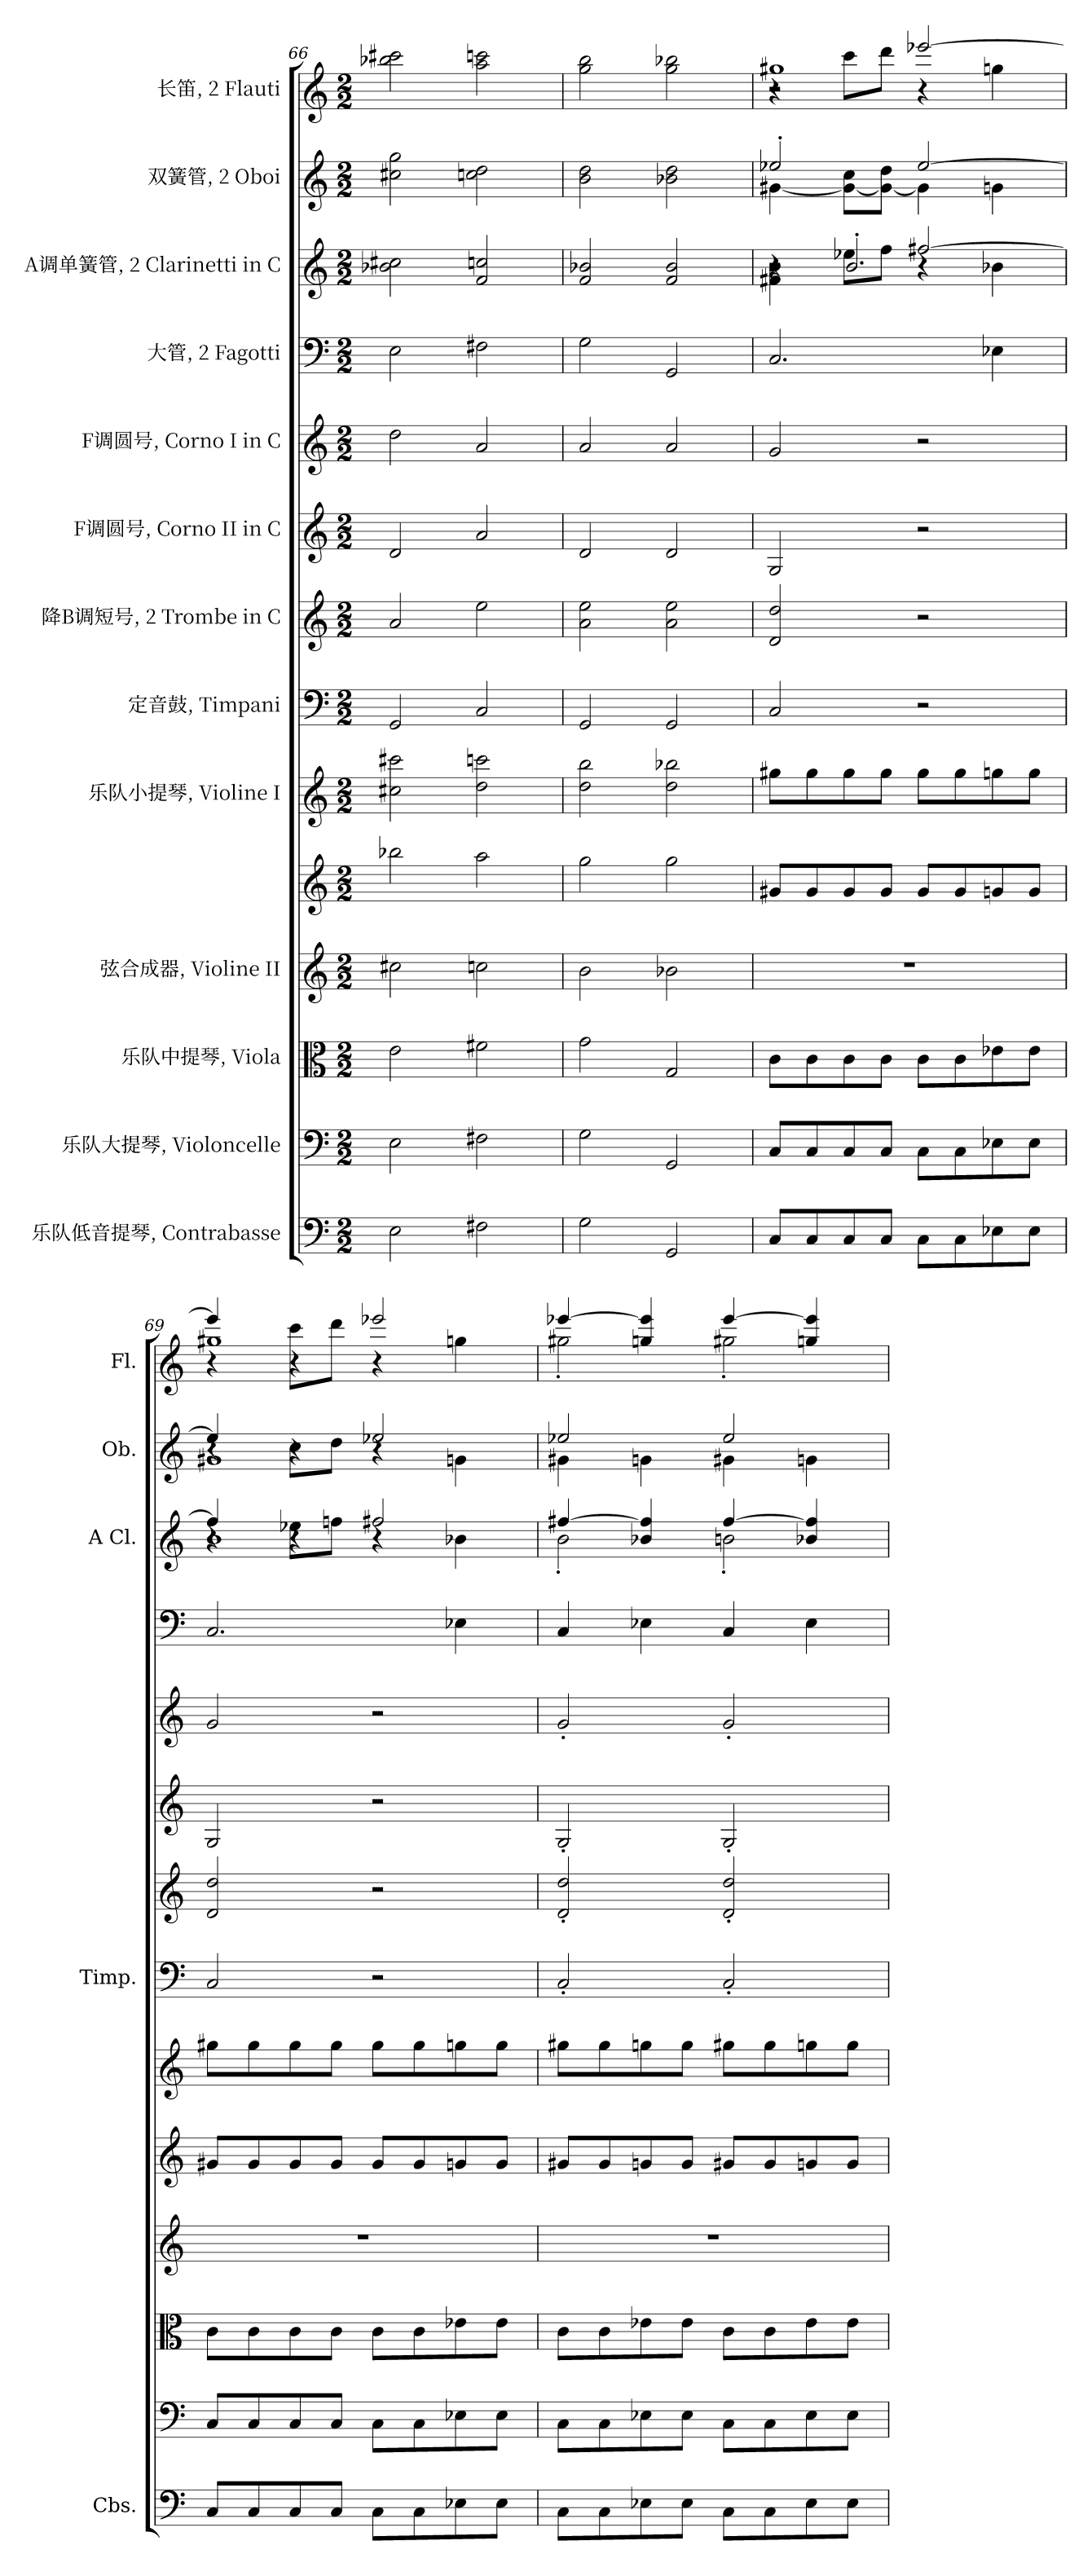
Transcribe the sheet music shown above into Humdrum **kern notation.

**kern	**kern	**kern	**kern	**kern	**kern	**kern	**kern	**kern	**kern	**kern	**kern	**kern	**kern
*part13	*part12	*part11	*part10	*part10	*part9	*part8	*part7	*part6	*part5	*part4	*part3	*part2	*part1
*staff14	*staff13	*staff12	*staff11	*staff10	*staff9	*staff8	*staff7	*staff6	*staff5	*staff4	*staff3	*staff2	*staff1
*I"乐队低音提琴, Contrabasse	*I"乐队大提琴, Violoncelle	*I"乐队中提琴, Viola	*I"弦合成器, Violine II	*	*I"乐队小提琴, Violine I	*I"定音鼓, Timpani	*I"降B调短号, 2 Trombe in C	*I"F调圆号, Corno II in C	*I"F调圆号, Corno I in C	*I"大管, 2 Fagotti	*I"A调单簧管, 2 Clarinetti in C	*I"双簧管, 2 Oboi	*I"长笛, 2 Flauti
*I'Cbs.	*	*	*	*	*	*I'Timp.	*	*	*	*	*I'A Cl.	*I'Ob.	*I'Fl.
*clefF4	*clefF4	*clefC3	*clefG2	*clefG2	*clefG2	*clefF4	*clefG2	*clefG2	*clefG2	*clefF4	*clefG2	*clefG2	*clefG2
*ITrd7c12	*	*	*	*	*	*	*ITrd1c2	*ITrd4c7	*ITrd4c7	*	*ITrd2c3	*	*
*k[]	*k[]	*k[]	*k[]	*k[]	*k[]	*k[]	*k[b-e-]	*k[b-]	*k[b-]	*k[]	*k[f#c#g#]	*k[]	*k[]
*M2/2	*M2/2	*M2/2	*M2/2	*M2/2	*M2/2	*M2/2	*M2/2	*M2/2	*M2/2	*M2/2	*M2/2	*M2/2	*M2/2
*MM245	*MM245	*MM245	*MM245	*MM245	*MM245	*MM245	*MM245	*MM245	*MM245	*MM245	*MM245	*MM245	*MM245
=66	=66	=66	=66	=66	=66	=66	=66	=66	=66	=66	=66	=66	=66
2EE\	2E\	2e\	2cc#X\	2bb-X\	2cc#X\ 2ccc#X\	2GG/	2g/	2G/	2g\	2E\	2gn\ 2a#X\	2cc#X\ 2gg\	2bb-X\ 2ccc#X\
*	*	*	*	*	*	*	*	*	*	*	*	*	*MM260
2FF#X\	2F#X\	2f#X\	2ccn\	2aa\	2dd\ 2cccn\	2C/	2dd\	2d/	2d/	2F#X\	2d/ 2an/	2ccn\ 2dd\	2aa\ 2cccn\
=67	=67	=67	=67	=67	=67	=67	=67	=67	=67	=67	=67	=67	=67
*	*	*	*	*	*	*	*	*	*	*	*	*	*MM245
2GG\	2G\	2g\	2b\	2gg\	2dd\ 2bb\	2GG/	2g\ 2dd\	2G/	2d/	2G\	2d/ 2gn/	2b\ 2dd\	2gg\ 2bb\
*	*	*	*	*	*	*	*	*	*	*	*	*	*MM260
2GGG/	2GG/	2G/	2b-X\	2gg\	2dd\ 2bb-X\	2GG/	2g\ 2dd\	2G/	2d/	2GG/	2d/ 2g/	2b-X\ 2dd\	2gg\ 2bb-X\
=68	=68	=68	=68	=68	=68	=68	=68	=68	=68	=68	=68	=68	=68
*	*	*	*	*	*	*	*	*	*	*	*	*	*MM245
*	*	*	*	*	*	*	*	*	*	*	*^	*^	*^
*	*	*	*	*	*	*	*	*	*	*	*	*^	*	*	*	*^
8CC/L	8C/L	8c\L	1r	8g#X/L	8gg#X\L	2C/	2c/ 2cc/	2C/	2c/	2.C/	2r	4d#X\ 4g#\	4r	2ee-X'/	[4g#X\	2r	4r	1gg#X
8CC/	8C/	8c\	.	8g#/	8gg#\	.	.	.	.	.	.	.	.	.	.	.	.	.
8CC/	8C/	8c\	.	8g#/	8gg#\	.	.	.	.	.	.	8ccn\L	2.g#'/	.	8g#\_ 8cc\L	.	8ccc\L	.
8CC/J	8C/J	8c\J	.	8g#/J	8gg#\J	.	.	.	.	.	.	8dd\J	.	.	8g#\_ 8dd\J	.	8ddd\J	.
*	*	*	*	*	*	*	*	*	*	*	*	*	*	*	*	*MM260	*	*
8CC\L	8C\L	8c\L	.	8g#/L	8gg#\L	2r	2r	2r	2r	.	[2dd#X/	4r	.	[2ee-/	4g#\]	[2eee-X/	4r	.
8CC\	8C\	8c\	.	8g#/	8gg#\	.	.	.	.	.	.	.	.	.	.	.	.	.
8EE-X\	8E-X\	8e-X\	.	8gn/	8ggn\	.	.	.	.	4E-X\	.	4gn\	.	.	4gn\	.	4ggn\	.
8EE-\J	8E-\J	8e-\J	.	8g/J	8gg\J	.	.	.	.	.	.	.	.	.	.	.	.	.
*	*	*	*	*	*	*	*	*	*	*	*	*	*	*v	*v	*	*	*
!!LO:PB:g=z	!!	!!
=69	=69	=69	=69	=69	=69	=69	=69	=69	=69	=69	=69	=69	=69	=69	=69	=69	=69
*	*	*	*	*	*	*	*	*	*	*	*	*	*	*	*MM245	*	*
*	*	*	*	*	*	*	*	*	*	*	*	*	*	*^	*	*	*
*	*	*	*	*	*	*	*	*	*	*	*	*	*	*	*^	*	*	*
8CC/L	8C/L	8c\L	1r	8g#X/L	8gg#X\L	2C/	2c/ 2cc/	2C/	2c/	2.C/	4dd#/]	4r	1g#	4ee-/]	4r	1g#X	4eee-/]	4r	1gg#X
8CC/	8C/	8c\	.	8g#/	8gg#\	.	.	.	.	.	.	.	.	.	.	.	.	.	.
8CC/	8C/	8c\	.	8g#/	8gg#\	.	.	.	.	.	4r	8ccn\L	.	4r	8cc\L	.	4r	8ccc\L	.
8CC/J	8C/J	8c\J	.	8g#/J	8gg#\J	.	.	.	.	.	.	8ddn\J	.	.	8dd\J	.	.	8ddd\J	.
*	*	*	*	*	*	*	*	*	*	*	*	*	*	*	*	*	*MM260	*	*
8CC\L	8C\L	8c\L	.	8g#/L	8gg#\L	2r	2r	2r	2r	.	2dd#X/	4r	.	2ee-X/	4r	.	2eee-X/	4r	.
8CC\	8C\	8c\	.	8g#/	8gg#\	.	.	.	.	.	.	.	.	.	.	.	.	.	.
8EE-X\	8E-X\	8e-X\	.	8gn/	8ggn\	.	.	.	.	4E-X\	.	4gn\	.	.	4gn\	.	.	4ggn\	.
8EE-\J	8E-\J	8e-\J	.	8g/J	8gg\J	.	.	.	.	.	.	.	.	.	.	.	.	.	.
*	*	*	*	*	*	*	*	*	*	*	*v	*v	*v	*	*	*	*v	*v	*v
*	*	*	*	*	*	*	*	*	*	*	*	*v	*v	*v	*
=70	=70	=70	=70	=70	=70	=70	=70	=70	=70	=70	=70	=70	=70
*	*	*	*	*	*	*	*	*	*	*	*	*	*MM245
*	*	*	*	*	*	*	*	*	*	*	*^	*^	*^
8CC\L	8C\L	8c\L	1r	8g#X/L	8gg#X\L	2C'/	2c/' 2cc/'	2C'/	2c'/	4C/	[4dd#X/	2g#'\	2ee-X/	4g#X\	[4eee-X/	2gg#X'\
8CC\	8C\	8c\	.	8g#/	8gg#\	.	.	.	.	.	.	.	.	.	.	.
8EE-X\	8E-X\	8e-X\	.	8gn/	8ggn\	.	.	.	.	4E-X\	4gn/ 4dd#/]	.	.	4gn\	4ggn/ 4eee-/]	.
8EE-\J	8E-\J	8e-\J	.	8g/J	8gg\J	.	.	.	.	.	.	.	.	.	.	.
*	*	*	*	*	*	*	*	*	*	*	*	*	*	*	*MM260	*
8CC\L	8C\L	8c\L	.	8g#X/L	8gg#X\L	2C'/	2c/' 2cc/'	2C'/	2c'/	4C/	[4dd#/	2g#X'\	2ee-/	4g#X\	[4eee-/	2gg#X'\
8CC\	8C\	8c\	.	8g#/	8gg#\	.	.	.	.	.	.	.	.	.	.	.
8EE-\	8E-\	8e-\	.	8gn/	8ggn\	.	.	.	.	4E-\	4gn/ 4dd#/]	.	.	4gn\	4ggn/ 4eee-/]	.
8EE-\J	8E-\J	8e-\J	.	8g/J	8gg\J	.	.	.	.	.	.	.	.	.	.	.
*	*	*	*	*	*	*	*	*	*	*	*v	*v	*	*	*v	*v
*	*	*	*	*	*	*	*	*	*	*	*	*v	*v	*
=	=	=	=	=	=	=	=	=	=	=	=	=	=
*-	*-	*-	*-	*-	*-	*-	*-	*-	*-	*-	*-	*-	*-
